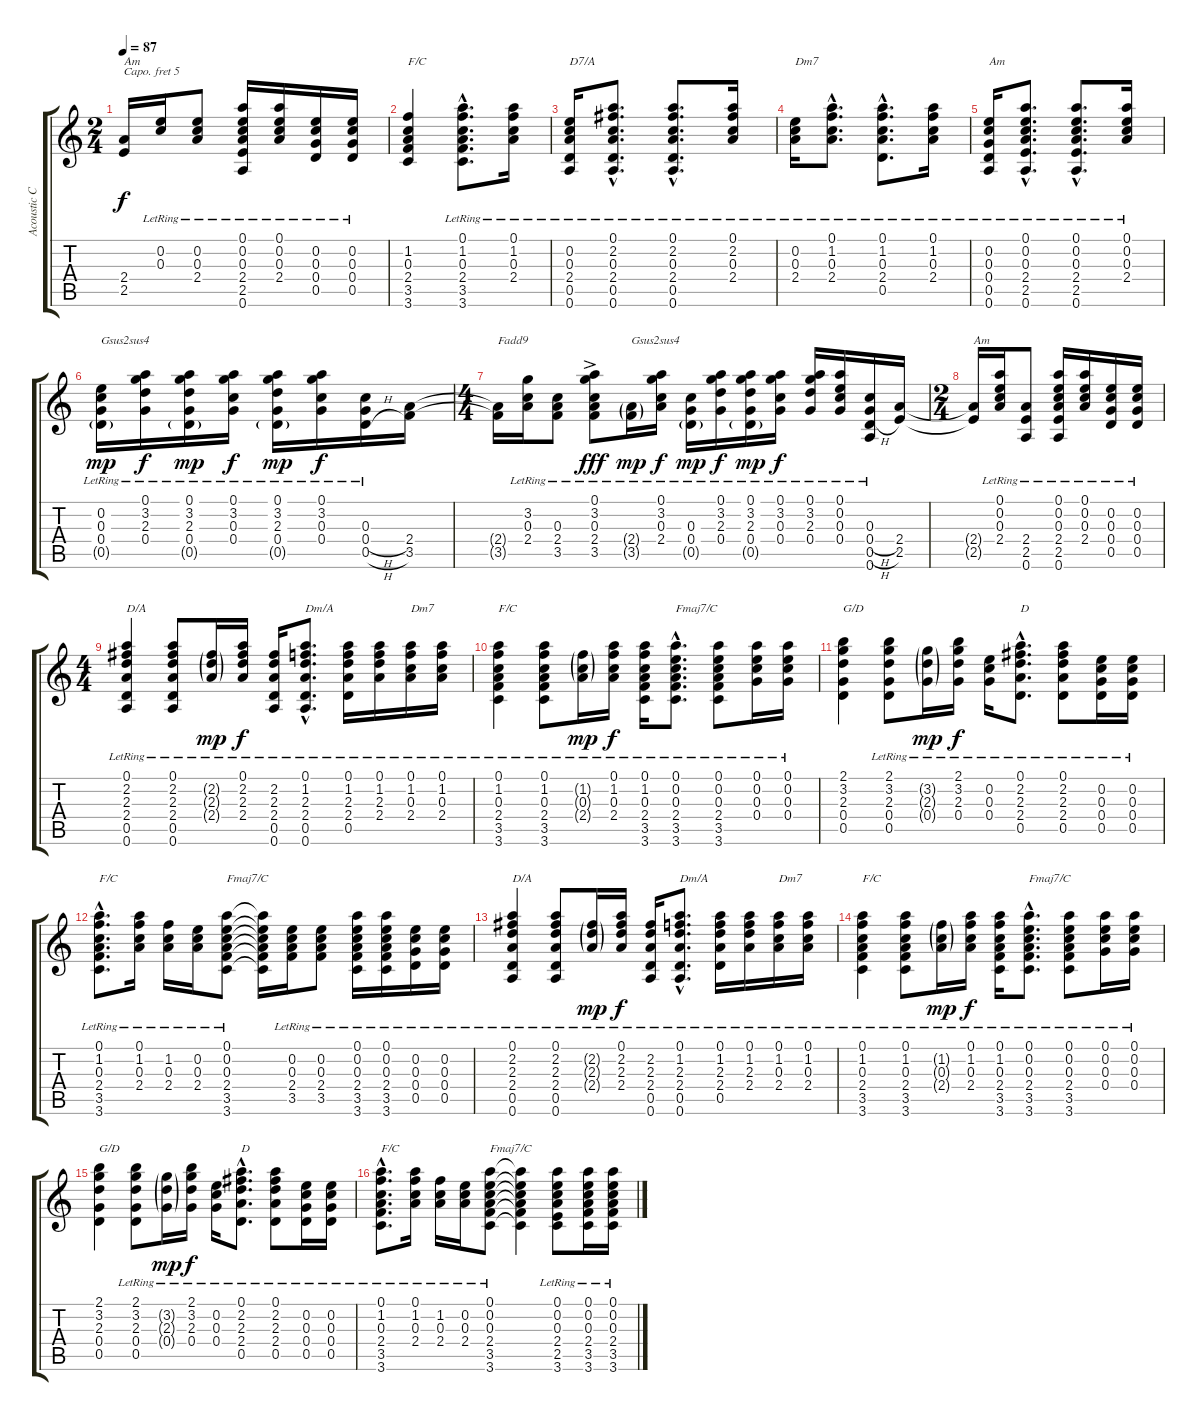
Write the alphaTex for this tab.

\track ("Acoustic Capo V" "Acoustic C") {instrument acousticguitarsteel}
\staff {score tabs}
\capo 5
\tuning (E4 B3 G3 D3 A2 E2) {hide}
\ts (2 4)
\tempo 87
\clef g2
\ks c
(2.4{t} 2.5{t}).16{txt "Am" dy f} (0.2{lr} 0.3{lr}).16 (0.2{lr} 0.3{lr} 2.4{lr}).8 (0.1{lr} 0.2{lr} 0.3{lr} 2.4{lr} 2.5{lr} 0.6{lr}).16 (0.1{lr} 0.2{lr} 0.3{lr} 2.4{lr}).16 (0.2{lr} 0.3{lr} 0.4{lr} 0.5{lr}).16 (0.2{lr} 0.3{lr} 0.4{lr} 0.5{lr}).16 |
(1.2 0.3 2.4 3.5 3.6).4{txt "F/C"} (0.1{hac lr} 1.2{hac lr} 0.3{hac lr} 2.4{hac lr} 3.5{hac lr} 3.6{hac lr}).8{d} (0.1{lr} 1.2{lr} 0.3{lr} 2.4{lr}).16 |
(0.2{lr} 0.3{lr} 2.4{lr} 0.5{lr} 0.6{lr}).16{txt "D7/A"} (0.1{hac lr} 2.2{hac lr} 0.3{hac lr} 2.4{hac lr} 0.5{hac lr} 0.6{hac lr}).8{d} (0.1{hac lr} 2.2{hac lr} 0.3{hac lr} 2.4{hac lr} 0.5{hac lr} 0.6{hac lr}).8{d} (0.1{lr} 2.2{lr} 0.3{lr} 2.4{lr}).16 |
(0.2{lr} 0.3{lr} 2.4{lr}).16{txt "Dm7"} (0.1{hac lr} 1.2{hac lr} 0.3{hac lr} 2.4{hac lr}).8{d} (0.1{hac lr} 1.2{hac lr} 0.3{hac lr} 2.4{hac lr} 0.5{hac}).8{d} (0.1{lr} 1.2{lr} 0.3{lr} 2.4{lr}).16 |
(0.2{lr} 0.3{lr} 0.4{lr} 0.5{lr} 0.6{lr}).16{txt "Am"} (0.1{hac lr} 0.2{hac lr} 0.3{hac lr} 2.4{hac lr} 2.5{hac lr} 0.6{hac lr}).8{d} (0.1{hac lr} 0.2{hac lr} 0.3{hac lr} 2.4{hac lr} 2.5{hac lr} 0.6{hac lr}).8{d} (0.1{lr} 0.2{lr} 0.3{lr} 2.4{lr}).16 |
(0.2{lr} 0.3{lr} 0.4{lr} 0.5{g lr}).16{txt "Gsus2sus4" dy mp} (0.1{lr} 3.2{lr} 2.3{lr} 0.4{lr}).16{dy f} (0.1{lr} 3.2{lr} 2.3{lr} 0.4{lr} 0.5{g lr}).16{dy mp} (0.1{lr} 3.2{lr} 0.3{lr} 0.4{lr}).16{dy f} (0.1{lr} 3.2{lr} 2.3{lr} 0.4{lr} 0.5{g lr}).16{dy mp} (0.1{lr} 3.2{lr} 0.3{lr} 0.4{lr}).16{dy f} (0.3{lr} 0.4{h} 0.5{h}).16 (2.4 3.5).16 |
\ts (4 4)
(2.4{t} 3.5{t}).16{txt "Fadd9"} (3.2{lr} 0.3{lr} 2.4{lr}).16 (0.3{lr} 2.4{lr} 3.5{lr}).8 (0.1{ac lr} 3.2{ac lr} 0.3{ac lr} 2.4{ac lr} 3.5{ac lr}).8{dy fff} (2.4{g lr} 3.5{g lr}).16{txt "Gsus2sus4" dy mp} (0.1{lr} 3.2{lr} 0.3{lr} 2.4{lr}).16{dy f} (0.3{lr} 0.4{lr} 0.5{g lr}).16{dy mp} (0.1{lr} 3.2{lr} 2.3{lr} 0.4{lr}).16{dy f} (0.1{lr} 3.2{lr} 2.3{lr} 0.4{lr} 0.5{g lr}).16{dy mp} (0.1{lr} 3.2{lr} 0.3{lr} 0.4{lr}).16{dy f} (0.1{lr} 3.2{lr} 2.3{lr} 0.4{lr}).16 (0.1{lr} 0.2{lr} 0.3{lr} 0.4{lr}).16 (0.3{lr} 0.4{h} 0.5{h} 0.6{lr}).16 (2.4 2.5).16 |
\ts (2 4)
(2.4{t} 2.5{t}).16{txt "Am"} (0.1{lr} 0.2{lr} 0.3{lr} 2.4{lr}).16 (2.4{lr} 2.5{lr} 0.6{lr}).8 (0.1{lr} 0.2{lr} 0.3{lr} 2.4{lr} 2.5{lr} 0.6{lr}).16 (0.1{lr} 0.2{lr} 0.3{lr} 2.4{lr}).16 (0.2{lr} 0.3{lr} 0.4{lr} 0.5{lr}).16 (0.2{lr} 0.3{lr} 0.4{lr} 0.5{lr}).16 |
\ts (4 4)
(0.1{lr} 2.2{lr} 2.3{lr} 2.4{lr} 0.5{lr} 0.6{lr}).4{txt "D/A"} (0.1{lr} 2.2{lr} 2.3{lr} 2.4{lr} 0.5{lr} 0.6{lr}).8 (2.2{g lr} 2.3{g lr} 2.4{g lr}).16{dy mp} (0.1{lr} 2.2{lr} 2.3{lr} 2.4{lr}).16{dy f} (2.2{lr} 2.3{lr} 2.4{lr} 0.5{lr} 0.6{lr}).16 (0.1{hac lr} 1.2{hac lr} 2.3{hac lr} 2.4{hac lr} 0.5{hac lr} 0.6{hac lr}).8{d txt "Dm/A"} (0.1{lr} 1.2{lr} 2.3{lr} 2.4{lr} 0.5{lr}).16 (0.1{lr} 1.2{lr} 2.3{lr} 2.4{lr}).16 (0.1{lr} 1.2{lr} 0.3{lr} 2.4{lr}).16{txt "Dm7"} (0.1{lr} 1.2{lr} 0.3{lr} 2.4{lr}).16 |
(0.1{lr} 1.2{lr} 0.3{lr} 2.4{lr} 3.5{lr} 3.6{lr}).4{txt "F/C"} (0.1{lr} 1.2{lr} 0.3{lr} 2.4{lr} 3.5{lr} 3.6{lr}).8 (1.2{g lr} 0.3{g lr} 2.4{g lr}).16{dy mp} (0.1{lr} 1.2{lr} 0.3{lr} 2.4{lr}).16{dy f} (0.1{lr} 1.2{lr} 0.3{lr} 2.4{lr} 3.5{lr} 3.6{lr}).16 (0.1{hac lr} 0.2{hac lr} 0.3{hac lr} 2.4{hac lr} 3.5{hac lr} 3.6{hac lr}).8{d txt "Fmaj7/C"} (0.1{lr} 0.2{lr} 0.3{lr} 2.4{lr} 3.5{lr} 3.6{lr}).8 (0.1{lr} 0.2{lr} 0.3{lr} 0.4{lr}).16 (0.1{lr} 0.2{lr} 0.3{lr} 0.4{lr}).16 |
(2.1 3.2 2.3 0.4 0.5).4{txt "G/D"} (2.1{lr} 3.2{lr} 2.3{lr} 0.4{lr} 0.5{lr}).8 (3.2{g lr} 2.3{g lr} 0.4{g lr}).16{dy mp} (2.1{lr} 3.2{lr} 2.3{lr} 0.4{lr}).16{dy f} (0.2{lr} 0.3{lr} 0.4{lr}).16 (0.1{hac lr} 2.2{hac lr} 2.3{hac lr} 2.4{hac lr} 0.5{hac lr}).8{d txt "D"} (0.1{lr} 2.2{lr} 2.3{lr} 2.4{lr} 0.5{lr}).8 (0.2{lr} 0.3{lr} 0.4{lr} 0.5{lr}).16 (0.2{lr} 0.3{lr} 0.4{lr} 0.5{lr}).16 |
(0.1{hac lr} 1.2{hac lr} 0.3{hac lr} 2.4{hac lr} 3.5{hac lr} 3.6{hac lr}).8{d txt "F/C"} (0.1{lr} 1.2{lr} 0.3{lr} 2.4{lr}).16 (1.2{lr} 0.3{lr} 2.4{lr}).16 (0.2{lr} 0.3{lr} 2.4{lr}).16 (0.1{lr} 0.2{lr} 0.3{lr} 2.4{lr} 3.5{lr} 3.6{lr}).8{txt "Fmaj7/C"} (0.1{t} 0.2{t} 0.3{t} 2.4{t} 3.5{t} 3.6{t}).16 (0.2{lr} 0.3{lr} 2.4{lr} 3.5{lr}).16 (0.2{lr} 0.3{lr} 2.4{lr} 3.5{lr}).8 (0.1{lr} 0.2{lr} 0.3{lr} 2.4{lr} 3.5{lr} 3.6{lr}).16 (0.1{lr} 0.2{lr} 0.3{lr} 2.4{lr} 3.5{lr} 3.6{lr}).16 (0.2{lr} 0.3{lr} 0.4{lr} 0.5{lr}).16 (0.2{lr} 0.3{lr} 0.4{lr} 0.5{lr}).16 |
(0.1{lr} 2.2{lr} 2.3{lr} 2.4{lr} 0.5{lr} 0.6{lr}).4{txt "D/A"} (0.1{lr} 2.2{lr} 2.3{lr} 2.4{lr} 0.5{lr} 0.6{lr}).8 (2.2{g lr} 2.3{g lr} 2.4{g lr}).16{dy mp} (0.1{lr} 2.2{lr} 2.3{lr} 2.4{lr}).16{dy f} (2.2{lr} 2.3{lr} 2.4{lr} 0.5{lr} 0.6{lr}).16 (0.1{hac lr} 1.2{hac lr} 2.3{hac lr} 2.4{hac lr} 0.5{hac lr} 0.6{hac lr}).8{d txt "Dm/A"} (0.1{lr} 1.2{lr} 2.3{lr} 2.4{lr} 0.5{lr}).16 (0.1{lr} 1.2{lr} 2.3{lr} 2.4{lr}).16 (0.1{lr} 1.2{lr} 0.3{lr} 2.4{lr}).16{txt "Dm7"} (0.1{lr} 1.2{lr} 0.3{lr} 2.4{lr}).16 |
(0.1{lr} 1.2{lr} 0.3{lr} 2.4{lr} 3.5{lr} 3.6{lr}).4{txt "F/C"} (0.1{lr} 1.2{lr} 0.3{lr} 2.4{lr} 3.5{lr} 3.6{lr}).8 (1.2{g lr} 0.3{g lr} 2.4{g lr}).16{dy mp} (0.1{lr} 1.2{lr} 0.3{lr} 2.4{lr}).16{dy f} (0.1{lr} 1.2{lr} 0.3{lr} 2.4{lr} 3.5{lr} 3.6{lr}).16 (0.1{hac lr} 0.2{hac lr} 0.3{hac lr} 2.4{hac lr} 3.5{hac lr} 3.6{hac lr}).8{d txt "Fmaj7/C"} (0.1{lr} 0.2{lr} 0.3{lr} 2.4{lr} 3.5{lr} 3.6{lr}).8 (0.1{lr} 0.2{lr} 0.3{lr} 0.4{lr}).16 (0.1{lr} 0.2{lr} 0.3{lr} 0.4{lr}).16 |
(2.1 3.2 2.3 0.4 0.5).4{txt "G/D"} (2.1{lr} 3.2{lr} 2.3{lr} 0.4{lr} 0.5{lr}).8 (3.2{g lr} 2.3{g lr} 0.4{g lr}).16{dy mp} (2.1{lr} 3.2{lr} 2.3{lr} 0.4{lr}).16{dy f} (0.2{lr} 0.3{lr} 0.4{lr}).16 (0.1{hac lr} 2.2{hac lr} 2.3{hac lr} 2.4{hac lr} 0.5{hac lr}).8{d txt "D"} (0.1{lr} 2.2{lr} 2.3{lr} 2.4{lr} 0.5{lr}).8 (0.2{lr} 0.3{lr} 0.4{lr} 0.5{lr}).16 (0.2{lr} 0.3{lr} 0.4{lr} 0.5{lr}).16 |
(0.1{hac lr} 1.2{hac lr} 0.3{hac lr} 2.4{hac lr} 3.5{hac lr} 3.6{hac lr}).8{d txt "F/C"} (0.1{lr} 1.2{lr} 0.3{lr} 2.4{lr}).16 (1.2{lr} 0.3{lr} 2.4{lr}).16 (0.2{lr} 0.3{lr} 2.4{lr}).16 (0.1{lr} 0.2{lr} 0.3{lr} 2.4{lr} 3.5{lr} 3.6{lr}).8{txt "Fmaj7/C"} (0.1{t} 0.2{t} 0.3{t} 2.4{t} 3.5{t} 3.6{t}).4 (0.1{lr} 0.2{lr} 0.3{lr} 2.4{lr} 2.5{lr} 3.6{lr}).8 (0.1{lr} 0.2{lr} 0.3{lr} 2.4{lr} 3.5{lr} 3.6{lr}).16 (0.1{lr} 0.2{lr} 0.3{lr} 2.4{lr} 3.5{lr} 3.6{lr}).16
